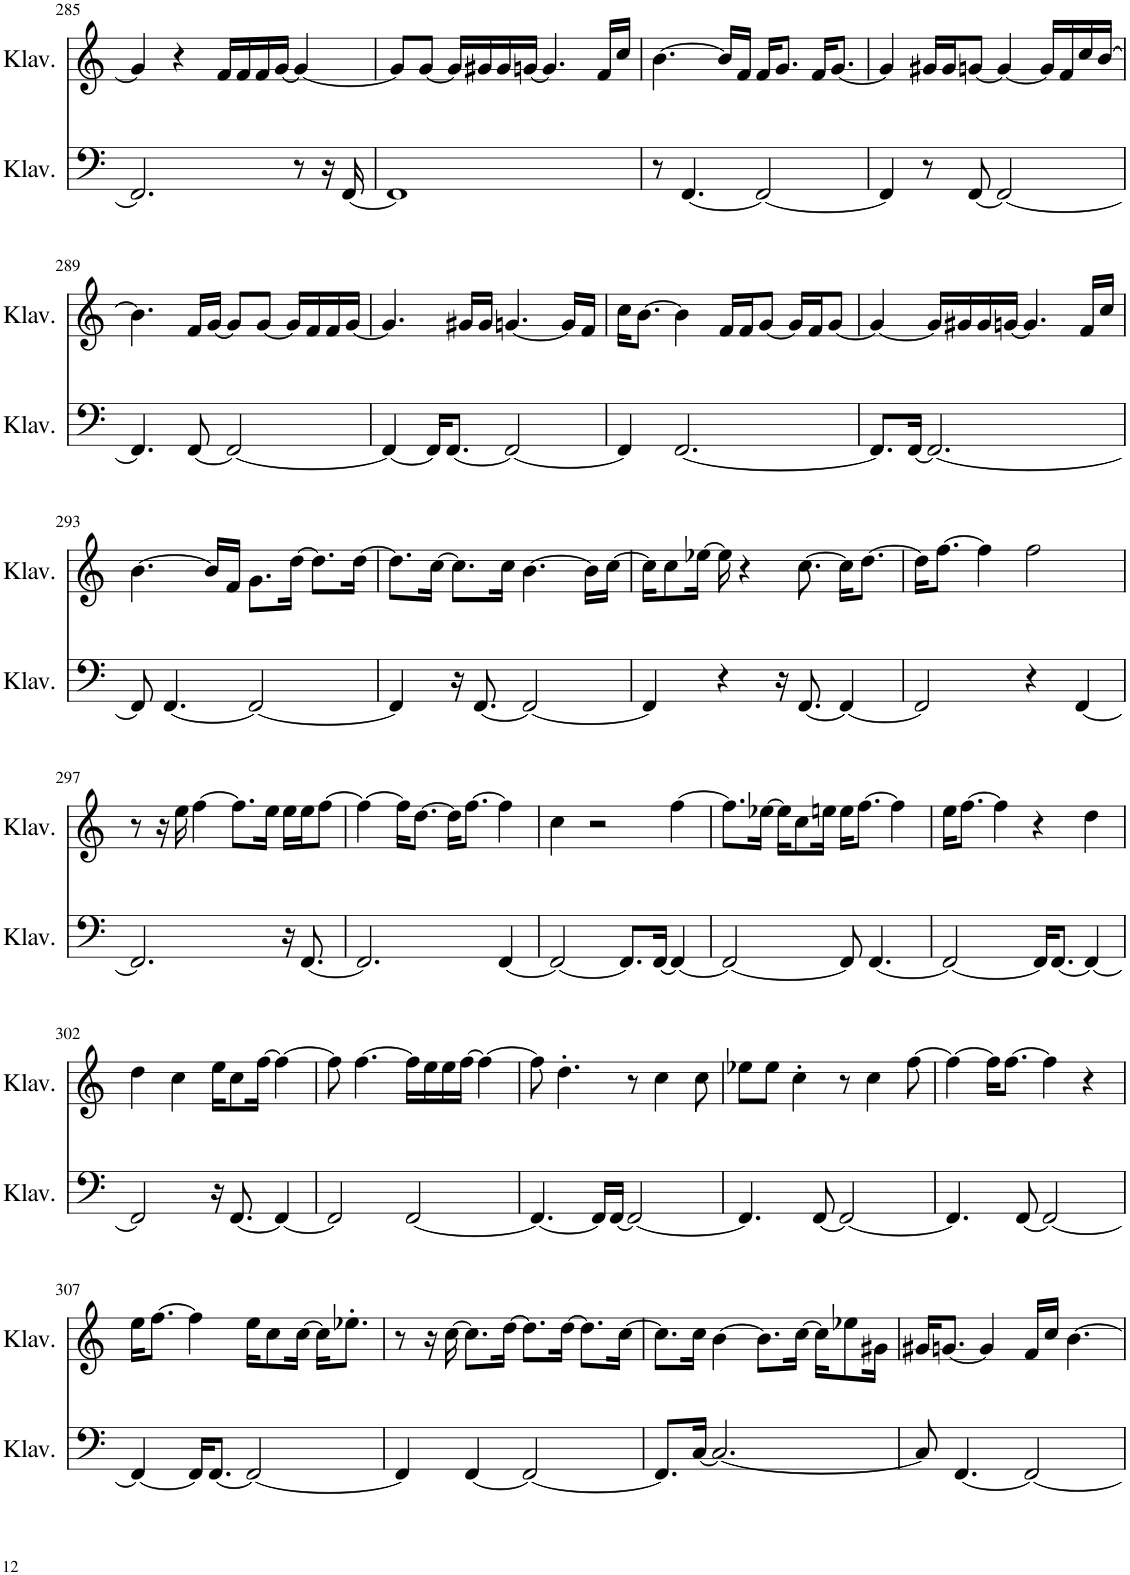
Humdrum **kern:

**kern	**kern
*part2	*part1
*staff2	*staff1
*I"Klavier	*I"Klavier
*I'Klav.	*I'Klav.
!!LO:PB:g=z
*clefF4	*clefG2
*k[]	*k[]
*M4/4	*M4/4
=285	=285
2.FF/]	4g/]
.	4r
.	16f/LL
.	16f/
.	16f/
.	[16g/JJ
8r	4g/_
16r	.
[16FF/	.
=286	=286
1FF]	8g/L]
.	[8g/J
.	16g/LL]
.	16g#X/
.	16g#/
.	[16gn/JJ
.	4.g/]
.	16f/LL
.	16cc/JJ
=287	=287
8r	[4.b\
[4.FF/	.
.	16b/LL]
.	16f/JJ
2FF/_	16f/KL
.	8.g/J
.	16f/KL
.	[8.g/J
=288	=288
4FF/]	4g/]
8r	16g#X/LL
.	16g#/J
[8FF/	[8gn/J
2FF/_	4g/_
.	16g/LL]
.	16f/
.	16cc/
.	[16b/JJ
!!LO:LB:g=z
=289	=289
4.FF/]	4.b\]
[8FF/	16f/LL
.	[16g/JJ
2FF/_	8g/L]
.	[8g/J
.	16g/LL]
.	16f/
.	16f/
.	[16g/JJ
=290	=290
4FF/_	4.g/]
16FF/KL]	.
[8.FF/J	.
.	16g#X/LL
.	16g#/JJ
2FF/_	[4.gn/
.	16g/LL]
.	16f/JJ
=291	=291
4FF/]	16cc\KL
.	[8.b\J
[2.FF/	4b\]
.	16f/LL
.	16f/J
.	[8g/J
.	16g/LL]
.	16f/J
.	[8g/J
=292	=292
8.FF/L]	4g/_
[16FF/Jk	.
2.FF/_	16g/LL]
.	16g#X/
.	16g#/
.	[16gn/JJ
.	4.g/]
.	16f/LL
.	16cc/JJ
!!LO:LB:g=z
=293	=293
8FF/]	[4.b\
[4.FF/	.
.	16b/LL]
.	16f/JJ
2FF/_	8.g\L
.	[16dd\Jk
.	8.dd\L]
.	[16dd\Jk
=294	=294
4FF/]	8.dd\L]
.	[16cc\Jk
16r	8.cc\L]
[8.FF/	.
.	16cc\Jk
2FF/_	[4.b\
.	16b\LL]
.	[16cc\JJ
=295	=295
4FF/]	16cc\KL]
.	8cc\
.	[16ee-X\Jk
4r	16ee-\]
.	4r
16r	.
[8.FF/	[8.cc\
4FF/_	16cc\KL]
.	[8.dd\J
=296	=296
2FF/]	16dd\KL]
.	[8.ff\J
.	4ff\]
4r	2ff\
[4FF/	.
!!LO:LB:g=z
=297	=297
2.FF/]	8r
.	16r
.	16ee\
.	[4ff\
.	8.ff\L]
.	16ee\Jk
16r	16ee\LL
[8.FF/	16ee\J
.	[8ff\J
=298	=298
2.FF/]	4ff\_
.	16ff\KL]
.	[8.dd\J
.	16dd\KL]
.	[8.ff\J
[4FF/	4ff\]
=299	=299
2FF/_	4cc\
.	2r
8.FF/L]	.
[16FF/Jk	.
4FF/_	[4ff\
=300	=300
2FF/_	8.ff\L]
.	[16ee-X\Jk
.	16ee-\KL]
.	8cc\
.	16een\Jk
8FF/]	16ee\KL
.	[8.ff\J
[4.FF/	.
.	4ff\]
=301	=301
2FF/_	16ee\KL
.	[8.ff\J
.	4ff\]
16FF/KL]	4r
[8.FF/J	.
4FF/_	4dd\
!!LO:LB:g=z
=302	=302
2FF/]	4dd\
.	4cc\
16r	16ee\KL
[8.FF/	8cc\
.	[16ff\Jk
4FF/_	4ff\_
=303	=303
2FF/]	8ff\]
.	[4.ff\
[2FF/	16ff\LL]
.	16ee\
.	16ee\
.	[16ff\JJ
.	4ff\_
=304	=304
4.FF/_	8ff\]
.	4.dd'\
16FF/LL]	.
[16FF/JJ	.
2FF/_	8r
.	4cc\
.	8cc\
=305	=305
4.FF/]	8ee-X\L
.	8ee-\J
.	4cc'\
[8FF/	.
2FF/_	8r
.	4cc\
.	[8ff\
=306	=306
4.FF/]	4ff\_
.	16ff\KL]
.	[8.ff\J
[8FF/	.
2FF/_	4ff\]
.	4r
!!LO:LB:g=z
=307	=307
4FF/_	16ee\KL
.	[8.ff\J
16FF/KL]	4ff\]
[8.FF/J	.
2FF/_	16ee\KL
.	8cc\
.	[16cc\Jk
.	16cc\KL]
.	8.ee-X'\J
=308	=308
4FF/]	8r
.	16r
.	[16cc\
[4FF/	8.cc\L]
.	[16dd\Jk
2FF/_	8.dd\L]
.	[16dd\Jk
.	8.dd\L]
.	[16cc\Jk
=309	=309
8.FF/L]	8.cc\L]
[16C/Jk	16cc\Jk
2.C/_	[4b\
.	8.b\L]
.	[16cc\Jk
.	16cc\KL]
.	8ee-X\
.	16g#X\Jk
=310	=310
8C/]	16g#X/KL
.	[8.gn/J
[4.FF/	.
.	4g/]
2FF/_	16f/LL
.	16cc/JJ
.	[4.b\
=	=
*-	*-
